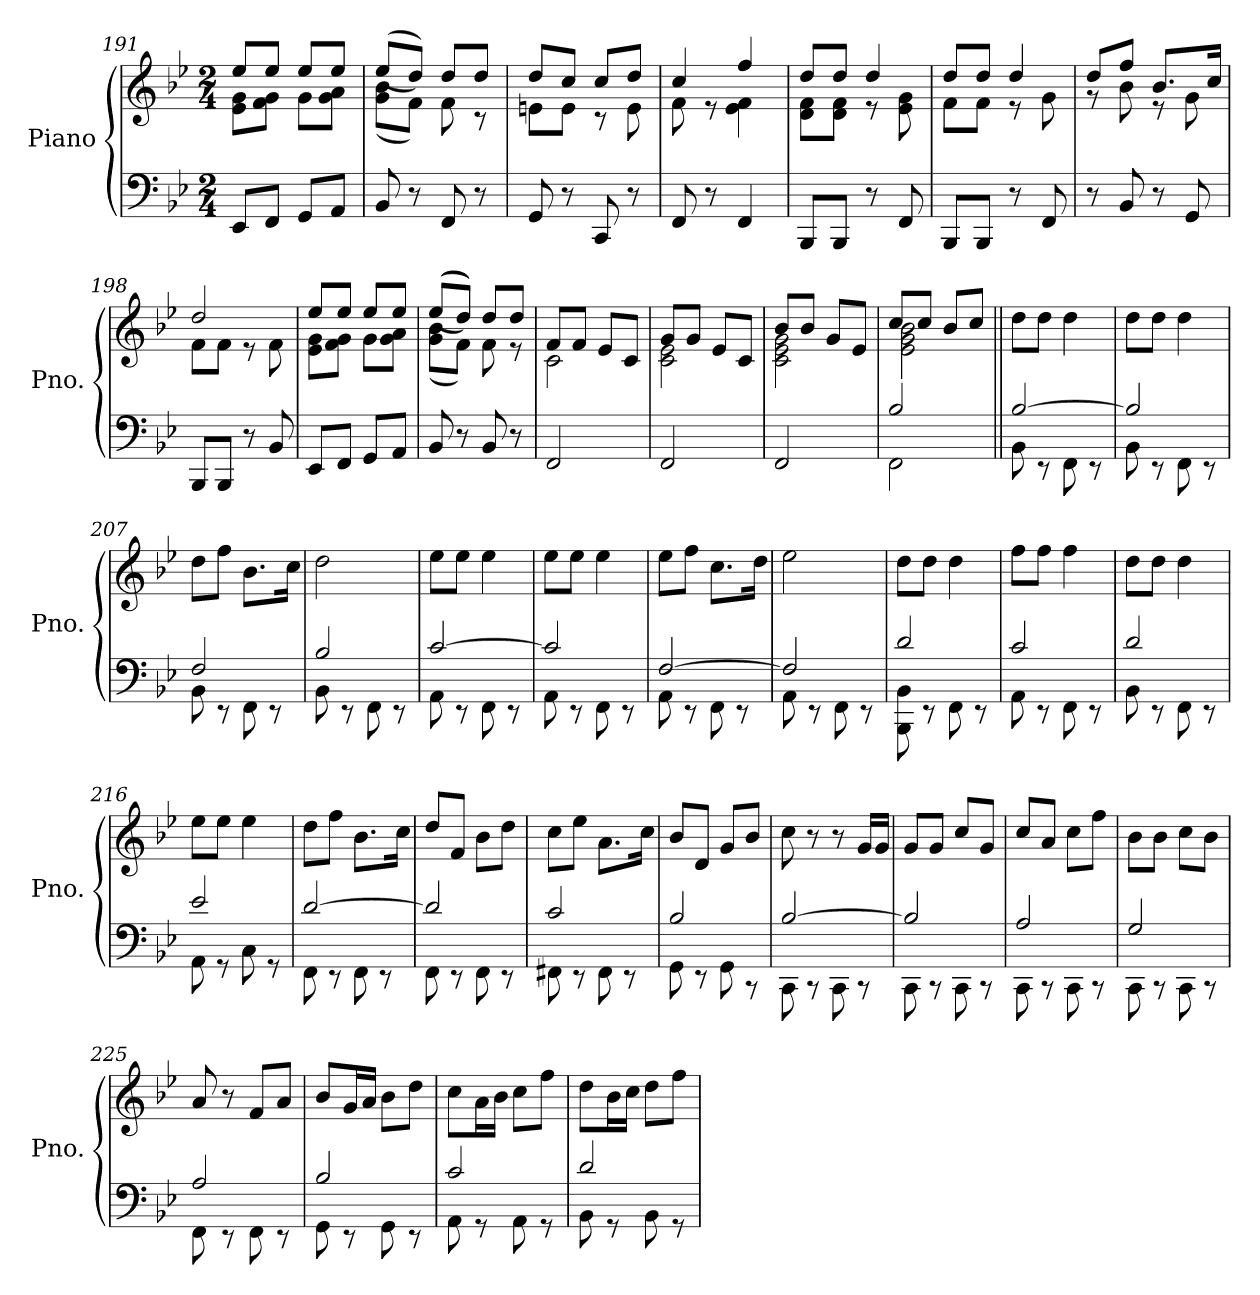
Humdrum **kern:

**kern	**kern
*part1	*part1
*staff2	*staff1
*I"Piano	*
*I'Pno.	*
*clefF4	*clefG2
*k[b-e-]	*k[b-e-]
*M2/4	*M2/4
=191	=191
*	*^
8EE-/L	8ee-/L	8e-\ 8g\L
8FF/J	8ee-/J	8f\ 8g\J
8GG/L	8ee-/L	8g\L
8AA/J	8ee-/J	8g\ 8a\J
=192	=192	=192
8BB-/	((8ee-/L	(8g\ 8b-\L
8r	8dd/J))	8f\J)
8FF/	8dd/L	8f\
8r	8dd/J	8r
=193	=193	=193
8GG/	8dd/L	8en\L
8r	8cc/J	8e\J
8CC/	8cc/L	8r
8r	8dd/J	8e\
!!LO:LB:g=z	!!
=194	=194	=194
8FF/	4cc/	8f\
8r	.	8r
4FF/	4ff/	4e-\ 4f\
=195	=195	=195
8BBB-/L	8dd/L	8d\ 8f\L
8BBB-/J	8dd/J	8d\ 8f\J
8r	4dd/	8r
8FF/	.	8e-\ 8g\
=196	=196	=196
8BBB-/L	8dd/L	8f\L
8BBB-/J	8dd/J	8f\J
8r	4dd/	8r
8FF/	.	8g\
=197	=197	=197
8r	8dd/L	8r
8BB-/	8ff/J	8b-\
8r	8.b-/L	8r
8GG/	.	8g\
.	16cc/Jk	.
=198	=198	=198
8BBB-/L	2dd/	8f\L
8BBB-/J	.	8f\J
8r	.	8r
8BB-/	.	8f\
=199	=199	=199
8EE-/L	8ee-/L	8e-\ 8g\L
8FF/J	8ee-/J	8f\ 8g\J
8GG/L	8ee-/L	8g\L
8AA/J	8ee-/J	8g\ 8a\J
=200	=200	=200
8BB-/	(((8ee-/L	(8g\ 8b-\L
8r	8dd/J)))	8f\J)
8BB-/	8dd/L	8f\
8r	8dd/J	8r
!!LO:PB:g=z	!!
=201	=201	=201
2FF/	8f/L	2c\
.	8f/J	.
.	8e-/L	.
.	8c/J	.
=202	=202	=202
2FF/	8g/L	2c\ 2e-\
.	8g/J	.
.	8e-/L	.
.	8c/J	.
=203	=203	=203
2FF/	8b-/L	2c\ 2e-\ 2g\
.	8b-/J	.
.	8g/L	.
.	8e-/J	.
=204	=204	=204
*^	*	*
2B-/	2FF\	8cc/L	2e-\ 2g\ 2b-\
.	.	8cc/J	.
.	.	8b-/L	.
.	.	8cc/J	.
*	*	*v	*v
=205||	=205||	=205||
[2B-/	8BB-\	8dd\L
.	8r	8dd\J
.	8FF\	4dd\
.	8r	.
=206	=206	=206
2B-/]	8BB-\	8dd\L
.	8r	8dd\J
.	8FF\	4dd\
.	8r	.
=207	=207	=207
2F/	8BB-\	8dd\L
.	8r	8ff\J
.	8FF\	8.b-\L
.	8r	.
.	.	16cc\Jk
=208	=208	=208
2B-/	8BB-\	2dd\
.	8r	.
.	8FF\	.
.	8r	.
=209	=209	=209
[2c/	8AA\	8ee-\L
.	8r	8ee-\J
.	8FF\	4ee-\
.	8r	.
!!LO:LB:g=z
=210	=210	=210
2c/]	8AA\	8ee-\L
.	8r	8ee-\J
.	8FF\	4ee-\
.	8r	.
=211	=211	=211
[2F/	8AA\	8ee-\L
.	8r	8ff\J
.	8FF\	8.cc\L
.	8r	.
.	.	16dd\Jk
=212	=212	=212
2F/]	8AA\	2ee-\
.	8r	.
.	8FF\	.
.	8r	.
=213	=213	=213
2d/	8BBB-\ 8BB-\	8dd\L
.	8r	8dd\J
.	8FF\	4dd\
.	8r	.
=214	=214	=214
2c/	8AA\	8ff\L
.	8r	8ff\J
.	8FF\	4ff\
.	8r	.
=215	=215	=215
2d/	8BB-\	8dd\L
.	8r	8dd\J
.	8FF\	4dd\
.	8r	.
=216	=216	=216
2e-/	8AA\	8ee-\L
.	8r	8ee-\J
.	8C\	4ee-\
.	8r	.
=217	=217	=217
[2d/	8FF\	8dd\L
.	8r	8ff\J
.	8FF\	8.b-\L
.	8r	.
.	.	16cc\Jk
=218	=218	=218
2d/]	8FF\	8dd/L
.	8r	8f/J
.	8FF\	8b-\L
.	8r	8dd\J
!!LO:LB:g=z
=219	=219	=219
2c/	8FF#X\	8cc\L
.	8r	8ee-\J
.	8FF#\	8.a\L
.	8r	.
.	.	16cc\Jk
=220	=220	=220
2B-/	8GG\	8b-/L
.	8r	8d/J
.	8GG\	8g/L
.	8r	8b-/J
=221	=221	=221
[2B-/	8CC\	8cc\
.	8r	8r
.	8CC\	8r
.	8r	16g/LL
.	.	16g/JJ
=222	=222	=222
2B-/]	8CC\	8g/L
.	8r	8g/J
.	8CC\	8cc/L
.	8r	8g/J
=223	=223	=223
2A/	8CC\	8cc/L
.	8r	8a/J
.	8CC\	8cc\L
.	8r	8ff\J
=224	=224	=224
2G/	8CC\	8b-\L
.	8r	8b-\J
.	8CC\	8cc\L
.	8r	8b-\J
=225	=225	=225
2A/	8FF\	8a/
.	8r	8r
.	8FF\	8f/L
.	8r	8a/J
=226	=226	=226
2B-/	8GG\	8b-/L
.	8r	16g/L
.	.	16a/JJ
.	8GG\	8b-\L
.	8r	8dd\J
!!LO:LB:g=z
=227	=227	=227
2c/	8AA\	8cc\L
.	8r	16a\L
.	.	16b-\JJ
.	8AA\	8cc\L
.	8r	8ff\J
=228	=228	=228
2d/	8BB-\	8dd\L
.	8r	16b-\L
.	.	16cc\JJ
.	8BB-\	8dd\L
.	8r	8ff\J
*v	*v	*
=	=
*-	*-
